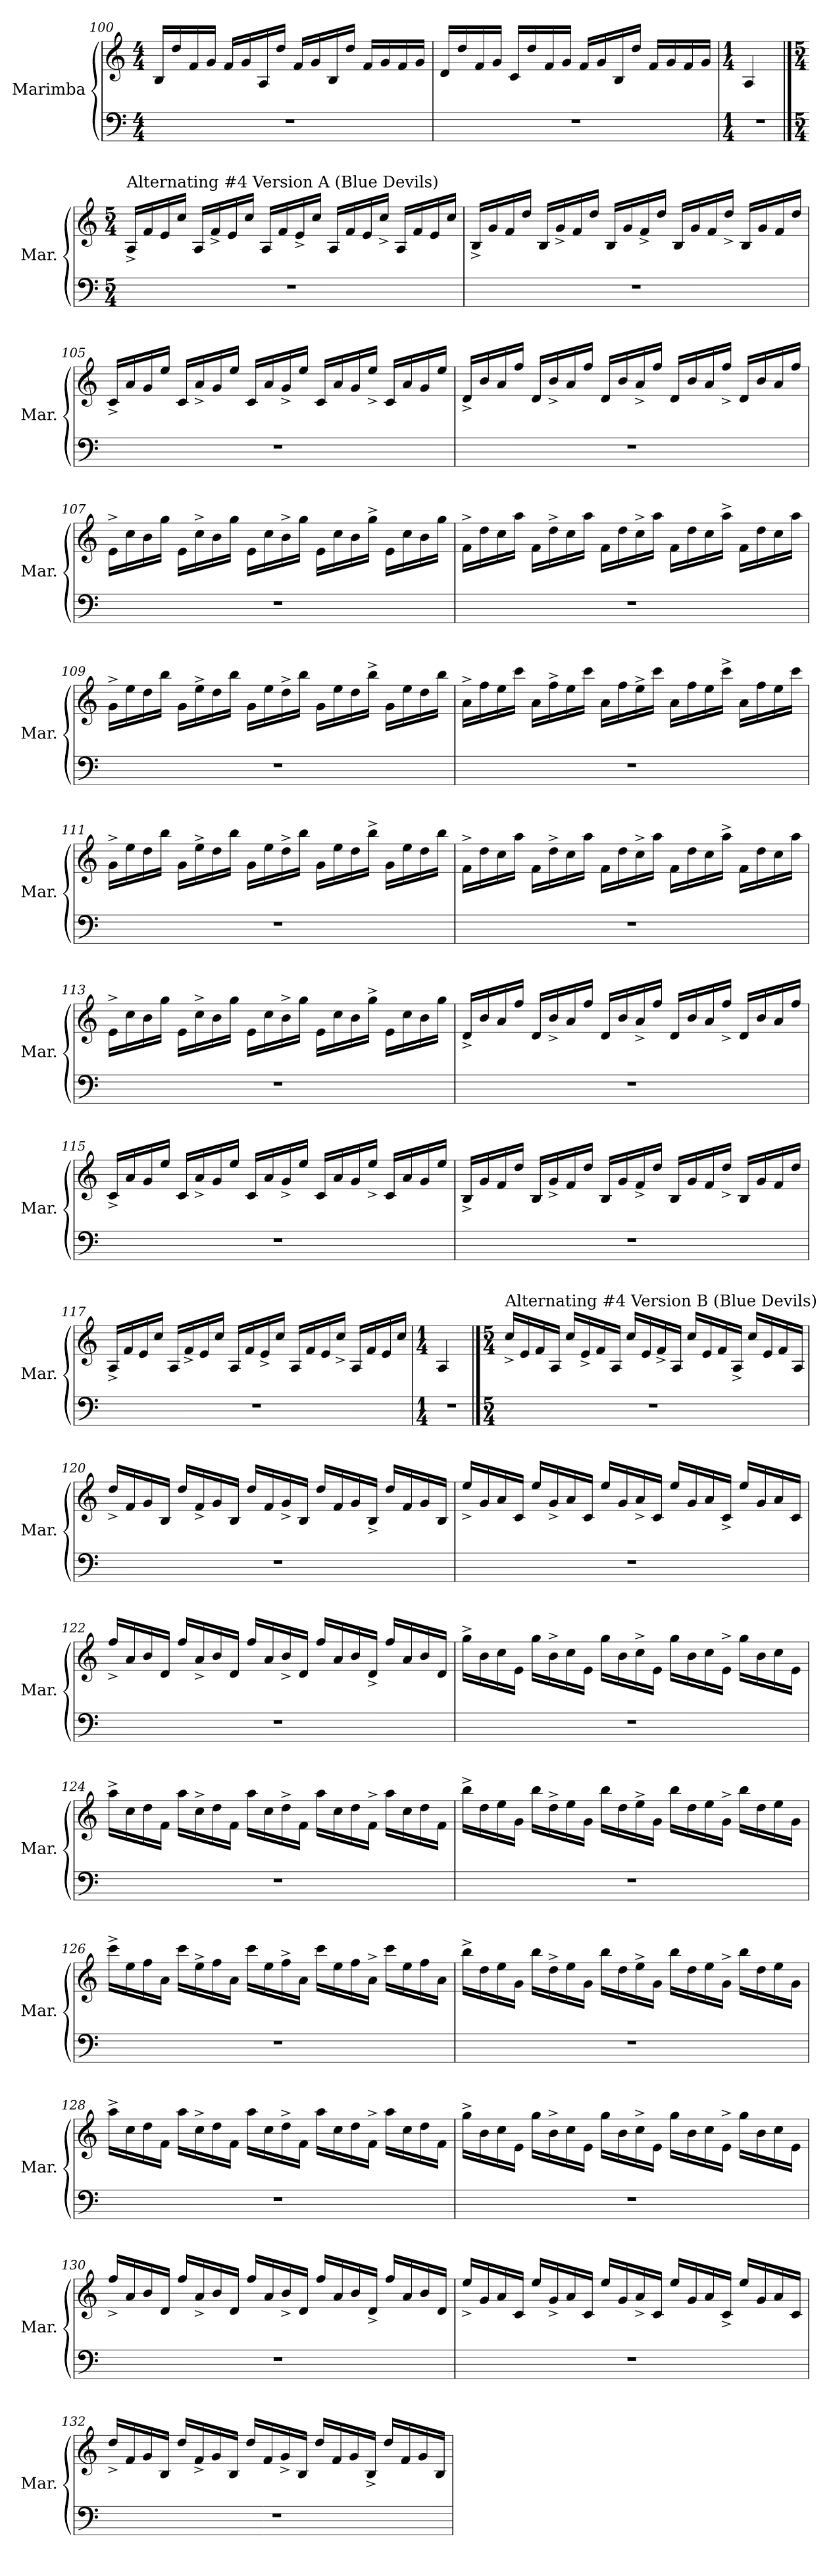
**kern	**kern
*part1	*part1
*staff2	*staff1
*I"Marimba	*
*I'Mar.	*
!!LO:LB:g=z
*clefF4	*clefG2
*k[]	*k[]
*M4/4	*M4/4
=100	=100
1r	16Bi/LL
.	16ddi/
.	16fi/
.	16gi/JJ
.	16fi/LL
.	16gi/
.	16Ai/
.	16ddi/JJ
.	16fi/LL
.	16gi/
.	16Bi/
.	16ddi/JJ
.	16fi/LL
.	16gi/
.	16fi/
.	16gi/JJ
=101	=101
1r	16di/LL
.	16ddi/
.	16fi/
.	16gi/JJ
.	16ci/LL
.	16ddi/
.	16fi/
.	16gi/JJ
.	16fi/LL
.	16gi/
.	16Bi/
.	16ddi/JJ
.	16fi/LL
.	16gi/
.	16fi/
.	16gi/JJ
=102	=102
*M1/4	*M1/4
!LO:N:vis=1	!
4r	4Ai/
!!LO:PB:g=z
==103	==103
*M5/4	*M5/4
!	!LO:TX:a:t=Alternating #4 Version A (Blue Devils)
!LO:N:vis=1	!
4%5r	16A^i/LL
.	16fi/
.	16ei/
.	16cci/JJ
.	16Ai/LL
.	16f^i/
.	16ei/
.	16cci/JJ
.	16Ai/LL
.	16fi/
.	16e^i/
.	16cci/JJ
.	16Ai/LL
.	16fi/
.	16ei/
.	16cc^i/JJ
.	16Ai/LL
.	16fi/
.	16ei/
.	16cci/JJ
=104	=104
!LO:N:vis=1	!
4%5r	16B^i/LL
.	16gi/
.	16fi/
.	16ddi/JJ
.	16Bi/LL
.	16g^i/
.	16fi/
.	16ddi/JJ
.	16Bi/LL
.	16gi/
.	16f^i/
.	16ddi/JJ
.	16Bi/LL
.	16gi/
.	16fi/
.	16dd^i/JJ
.	16Bi/LL
.	16gi/
.	16fi/
.	16ddi/JJ
=105	=105
!LO:N:vis=1	!
4%5r	16c^i/LL
.	16ai/
.	16gi/
.	16eei/JJ
.	16ci/LL
.	16a^i/
.	16gi/
.	16eei/JJ
.	16ci/LL
.	16ai/
.	16g^i/
.	16eei/JJ
.	16ci/LL
.	16ai/
.	16gi/
.	16ee^i/JJ
.	16ci/LL
.	16ai/
.	16gi/
.	16eei/JJ
!!LO:LB:g=z
=106	=106
!LO:N:vis=1	!
4%5r	16d^i/LL
.	16bi/
.	16ai/
.	16ffi/JJ
.	16di/LL
.	16b^i/
.	16ai/
.	16ffi/JJ
.	16di/LL
.	16bi/
.	16a^i/
.	16ffi/JJ
.	16di/LL
.	16bi/
.	16ai/
.	16ff^i/JJ
.	16di/LL
.	16bi/
.	16ai/
.	16ffi/JJ
=107	=107
!LO:N:vis=1	!
4%5r	16e^i\LL
.	16cci\
.	16bi\
.	16ggi\JJ
.	16ei\LL
.	16cc^i\
.	16bi\
.	16ggi\JJ
.	16ei\LL
.	16cci\
.	16b^i\
.	16ggi\JJ
.	16ei\LL
.	16cci\
.	16bi\
.	16gg^i\JJ
.	16ei\LL
.	16cci\
.	16bi\
.	16ggi\JJ
=108	=108
!LO:N:vis=1	!
4%5r	16f^i\LL
.	16ddi\
.	16cci\
.	16aai\JJ
.	16fi\LL
.	16dd^i\
.	16cci\
.	16aai\JJ
.	16fi\LL
.	16ddi\
.	16cc^i\
.	16aai\JJ
.	16fi\LL
.	16ddi\
.	16cci\
.	16aa^i\JJ
.	16fi\LL
.	16ddi\
.	16cci\
.	16aai\JJ
!!LO:LB:g=z
=109	=109
!LO:N:vis=1	!
4%5r	16g^i\LL
.	16eei\
.	16ddi\
.	16bbi\JJ
.	16gi\LL
.	16ee^i\
.	16ddi\
.	16bbi\JJ
.	16gi\LL
.	16eei\
.	16dd^i\
.	16bbi\JJ
.	16gi\LL
.	16eei\
.	16ddi\
.	16bb^i\JJ
.	16gi\LL
.	16eei\
.	16ddi\
.	16bbi\JJ
=110	=110
!LO:N:vis=1	!
4%5r	16a^i\LL
.	16ffi\
.	16eei\
.	16ccci\JJ
.	16ai\LL
.	16ff^i\
.	16eei\
.	16ccci\JJ
.	16ai\LL
.	16ffi\
.	16ee^i\
.	16ccci\JJ
.	16ai\LL
.	16ffi\
.	16eei\
.	16ccc^i\JJ
.	16ai\LL
.	16ffi\
.	16eei\
.	16ccci\JJ
=111	=111
!LO:N:vis=1	!
4%5r	16g^i\LL
.	16eei\
.	16ddi\
.	16bbi\JJ
.	16gi\LL
.	16ee^i\
.	16ddi\
.	16bbi\JJ
.	16gi\LL
.	16eei\
.	16dd^i\
.	16bbi\JJ
.	16gi\LL
.	16eei\
.	16ddi\
.	16bb^i\JJ
.	16gi\LL
.	16eei\
.	16ddi\
.	16bbi\JJ
!!LO:LB:g=z
=112	=112
!LO:N:vis=1	!
4%5r	16f^i\LL
.	16ddi\
.	16cci\
.	16aai\JJ
.	16fi\LL
.	16dd^i\
.	16cci\
.	16aai\JJ
.	16fi\LL
.	16ddi\
.	16cc^i\
.	16aai\JJ
.	16fi\LL
.	16ddi\
.	16cci\
.	16aa^i\JJ
.	16fi\LL
.	16ddi\
.	16cci\
.	16aai\JJ
=113	=113
!LO:N:vis=1	!
4%5r	16e^i\LL
.	16cci\
.	16bi\
.	16ggi\JJ
.	16ei\LL
.	16cc^i\
.	16bi\
.	16ggi\JJ
.	16ei\LL
.	16cci\
.	16b^i\
.	16ggi\JJ
.	16ei\LL
.	16cci\
.	16bi\
.	16gg^i\JJ
.	16ei\LL
.	16cci\
.	16bi\
.	16ggi\JJ
=114	=114
!LO:N:vis=1	!
4%5r	16d^i/LL
.	16bi/
.	16ai/
.	16ffi/JJ
.	16di/LL
.	16b^i/
.	16ai/
.	16ffi/JJ
.	16di/LL
.	16bi/
.	16a^i/
.	16ffi/JJ
.	16di/LL
.	16bi/
.	16ai/
.	16ff^i/JJ
.	16di/LL
.	16bi/
.	16ai/
.	16ffi/JJ
!!LO:LB:g=z
=115	=115
!LO:N:vis=1	!
4%5r	16c^i/LL
.	16ai/
.	16gi/
.	16eei/JJ
.	16ci/LL
.	16a^i/
.	16gi/
.	16eei/JJ
.	16ci/LL
.	16ai/
.	16g^i/
.	16eei/JJ
.	16ci/LL
.	16ai/
.	16gi/
.	16ee^i/JJ
.	16ci/LL
.	16ai/
.	16gi/
.	16eei/JJ
=116	=116
!LO:N:vis=1	!
4%5r	16B^i/LL
.	16gi/
.	16fi/
.	16ddi/JJ
.	16Bi/LL
.	16g^i/
.	16fi/
.	16ddi/JJ
.	16Bi/LL
.	16gi/
.	16f^i/
.	16ddi/JJ
.	16Bi/LL
.	16gi/
.	16fi/
.	16dd^i/JJ
.	16Bi/LL
.	16gi/
.	16fi/
.	16ddi/JJ
=117	=117
!LO:N:vis=1	!
4%5r	16A^i/LL
.	16fi/
.	16ei/
.	16cci/JJ
.	16Ai/LL
.	16f^i/
.	16ei/
.	16cci/JJ
.	16Ai/LL
.	16fi/
.	16e^i/
.	16cci/JJ
.	16Ai/LL
.	16fi/
.	16ei/
.	16cc^i/JJ
.	16Ai/LL
.	16fi/
.	16ei/
.	16cci/JJ
=118	=118
*M1/4	*M1/4
!LO:N:vis=1	!
4r	4Ai/
!!LO:LB:g=z
==119	==119
*M5/4	*M5/4
!	!LO:TX:a:t=Alternating #4 Version B (Blue Devils)
!LO:N:vis=1	!
4%5r	16cc^i/LL
.	16ei/
.	16fi/
.	16Ai/JJ
.	16cci/LL
.	16e^i/
.	16fi/
.	16Ai/JJ
.	16cci/LL
.	16ei/
.	16f^i/
.	16Ai/JJ
.	16cci/LL
.	16ei/
.	16fi/
.	16A^i/JJ
.	16cci/LL
.	16ei/
.	16fi/
.	16Ai/JJ
=120	=120
!LO:N:vis=1	!
4%5r	16dd^i/LL
.	16fi/
.	16gi/
.	16Bi/JJ
.	16ddi/LL
.	16f^i/
.	16gi/
.	16Bi/JJ
.	16ddi/LL
.	16fi/
.	16g^i/
.	16Bi/JJ
.	16ddi/LL
.	16fi/
.	16gi/
.	16B^i/JJ
.	16ddi/LL
.	16fi/
.	16gi/
.	16Bi/JJ
=121	=121
!LO:N:vis=1	!
4%5r	16ee^i/LL
.	16gi/
.	16ai/
.	16ci/JJ
.	16eei/LL
.	16g^i/
.	16ai/
.	16ci/JJ
.	16eei/LL
.	16gi/
.	16a^i/
.	16ci/JJ
.	16eei/LL
.	16gi/
.	16ai/
.	16c^i/JJ
.	16eei/LL
.	16gi/
.	16ai/
.	16ci/JJ
!!LO:LB:g=z
=122	=122
!LO:N:vis=1	!
4%5r	16ff^i/LL
.	16ai/
.	16bi/
.	16di/JJ
.	16ffi/LL
.	16a^i/
.	16bi/
.	16di/JJ
.	16ffi/LL
.	16ai/
.	16b^i/
.	16di/JJ
.	16ffi/LL
.	16ai/
.	16bi/
.	16d^i/JJ
.	16ffi/LL
.	16ai/
.	16bi/
.	16di/JJ
=123	=123
!LO:N:vis=1	!
4%5r	16gg^i\LL
.	16bi\
.	16cci\
.	16ei\JJ
.	16ggi\LL
.	16b^i\
.	16cci\
.	16ei\JJ
.	16ggi\LL
.	16bi\
.	16cc^i\
.	16ei\JJ
.	16ggi\LL
.	16bi\
.	16cci\
.	16e^i\JJ
.	16ggi\LL
.	16bi\
.	16cci\
.	16ei\JJ
=124	=124
!LO:N:vis=1	!
4%5r	16aa^i\LL
.	16cci\
.	16ddi\
.	16fi\JJ
.	16aai\LL
.	16cc^i\
.	16ddi\
.	16fi\JJ
.	16aai\LL
.	16cci\
.	16dd^i\
.	16fi\JJ
.	16aai\LL
.	16cci\
.	16ddi\
.	16f^i\JJ
.	16aai\LL
.	16cci\
.	16ddi\
.	16fi\JJ
!!LO:LB:g=z
=125	=125
!LO:N:vis=1	!
4%5r	16bb^i\LL
.	16ddi\
.	16eei\
.	16gi\JJ
.	16bbi\LL
.	16dd^i\
.	16eei\
.	16gi\JJ
.	16bbi\LL
.	16ddi\
.	16ee^i\
.	16gi\JJ
.	16bbi\LL
.	16ddi\
.	16eei\
.	16g^i\JJ
.	16bbi\LL
.	16ddi\
.	16eei\
.	16gi\JJ
=126	=126
!LO:N:vis=1	!
4%5r	16ccc^i\LL
.	16eei\
.	16ffi\
.	16ai\JJ
.	16ccci\LL
.	16ee^i\
.	16ffi\
.	16ai\JJ
.	16ccci\LL
.	16eei\
.	16ff^i\
.	16ai\JJ
.	16ccci\LL
.	16eei\
.	16ffi\
.	16a^i\JJ
.	16ccci\LL
.	16eei\
.	16ffi\
.	16ai\JJ
=127	=127
!LO:N:vis=1	!
4%5r	16bb^i\LL
.	16ddi\
.	16eei\
.	16gi\JJ
.	16bbi\LL
.	16dd^i\
.	16eei\
.	16gi\JJ
.	16bbi\LL
.	16ddi\
.	16ee^i\
.	16gi\JJ
.	16bbi\LL
.	16ddi\
.	16eei\
.	16g^i\JJ
.	16bbi\LL
.	16ddi\
.	16eei\
.	16gi\JJ
!!LO:LB:g=z
=128	=128
!LO:N:vis=1	!
4%5r	16aa^i\LL
.	16cci\
.	16ddi\
.	16fi\JJ
.	16aai\LL
.	16cc^i\
.	16ddi\
.	16fi\JJ
.	16aai\LL
.	16cci\
.	16dd^i\
.	16fi\JJ
.	16aai\LL
.	16cci\
.	16ddi\
.	16f^i\JJ
.	16aai\LL
.	16cci\
.	16ddi\
.	16fi\JJ
=129	=129
!LO:N:vis=1	!
4%5r	16gg^i\LL
.	16bi\
.	16cci\
.	16ei\JJ
.	16ggi\LL
.	16b^i\
.	16cci\
.	16ei\JJ
.	16ggi\LL
.	16bi\
.	16cc^i\
.	16ei\JJ
.	16ggi\LL
.	16bi\
.	16cci\
.	16e^i\JJ
.	16ggi\LL
.	16bi\
.	16cci\
.	16ei\JJ
=130	=130
!LO:N:vis=1	!
4%5r	16ff^i/LL
.	16ai/
.	16bi/
.	16di/JJ
.	16ffi/LL
.	16a^i/
.	16bi/
.	16di/JJ
.	16ffi/LL
.	16ai/
.	16b^i/
.	16di/JJ
.	16ffi/LL
.	16ai/
.	16bi/
.	16d^i/JJ
.	16ffi/LL
.	16ai/
.	16bi/
.	16di/JJ
!!LO:LB:g=z
=131	=131
!LO:N:vis=1	!
4%5r	16ee^i/LL
.	16gi/
.	16ai/
.	16ci/JJ
.	16eei/LL
.	16g^i/
.	16ai/
.	16ci/JJ
.	16eei/LL
.	16gi/
.	16a^i/
.	16ci/JJ
.	16eei/LL
.	16gi/
.	16ai/
.	16c^i/JJ
.	16eei/LL
.	16gi/
.	16ai/
.	16ci/JJ
=132	=132
!LO:N:vis=1	!
4%5r	16dd^i/LL
.	16fi/
.	16gi/
.	16Bi/JJ
.	16ddi/LL
.	16f^i/
.	16gi/
.	16Bi/JJ
.	16ddi/LL
.	16fi/
.	16g^i/
.	16Bi/JJ
.	16ddi/LL
.	16fi/
.	16gi/
.	16B^i/JJ
.	16ddi/LL
.	16fi/
.	16gi/
.	16Bi/JJ
=	=
*-	*-
